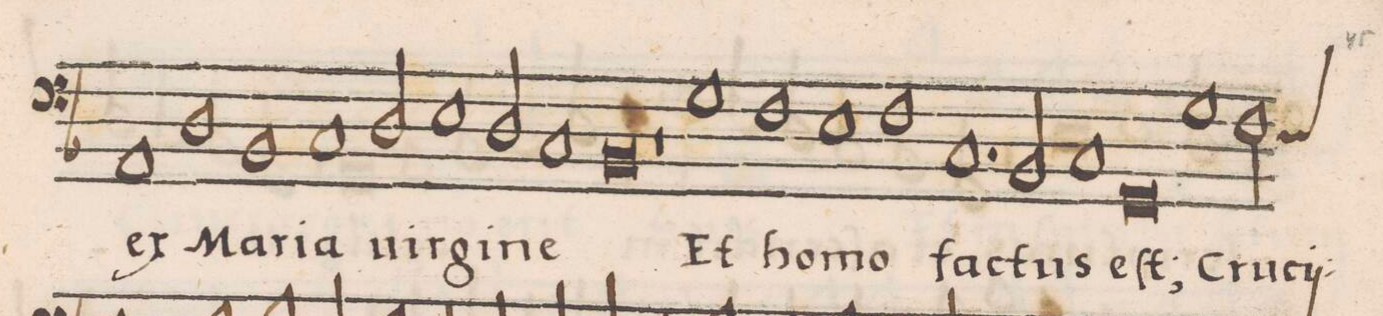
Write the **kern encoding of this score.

**kern	**text
*I"BASSVS	*
*clefF4	*
*k[b-]	*
*met(C|)	*
*M2/1	*
1AA/	ex
=94-	=94-
1D\	Ma-
1BB-/	-ri-
=95-	=95-
1C/	-a
2D/	uir-
1E\	.
=96-	=96-
2D/	-gi-
1C/	-ne
=97-	=97-
0BB-/	.
=98-	=98-
1r	.
1G\	Et
=99-	=99-
1F\	ho-
1E\	-mo
=100-	=100-
1F\	.
1.C/	fac-
=101-	=101-
2BB-/	-tus
1C/	.
=102-	=102-
0GG/	eſt;
=103-	=103-
1G\	Cru-
*custos:E	*
2F\	-ci-
*-	*-
